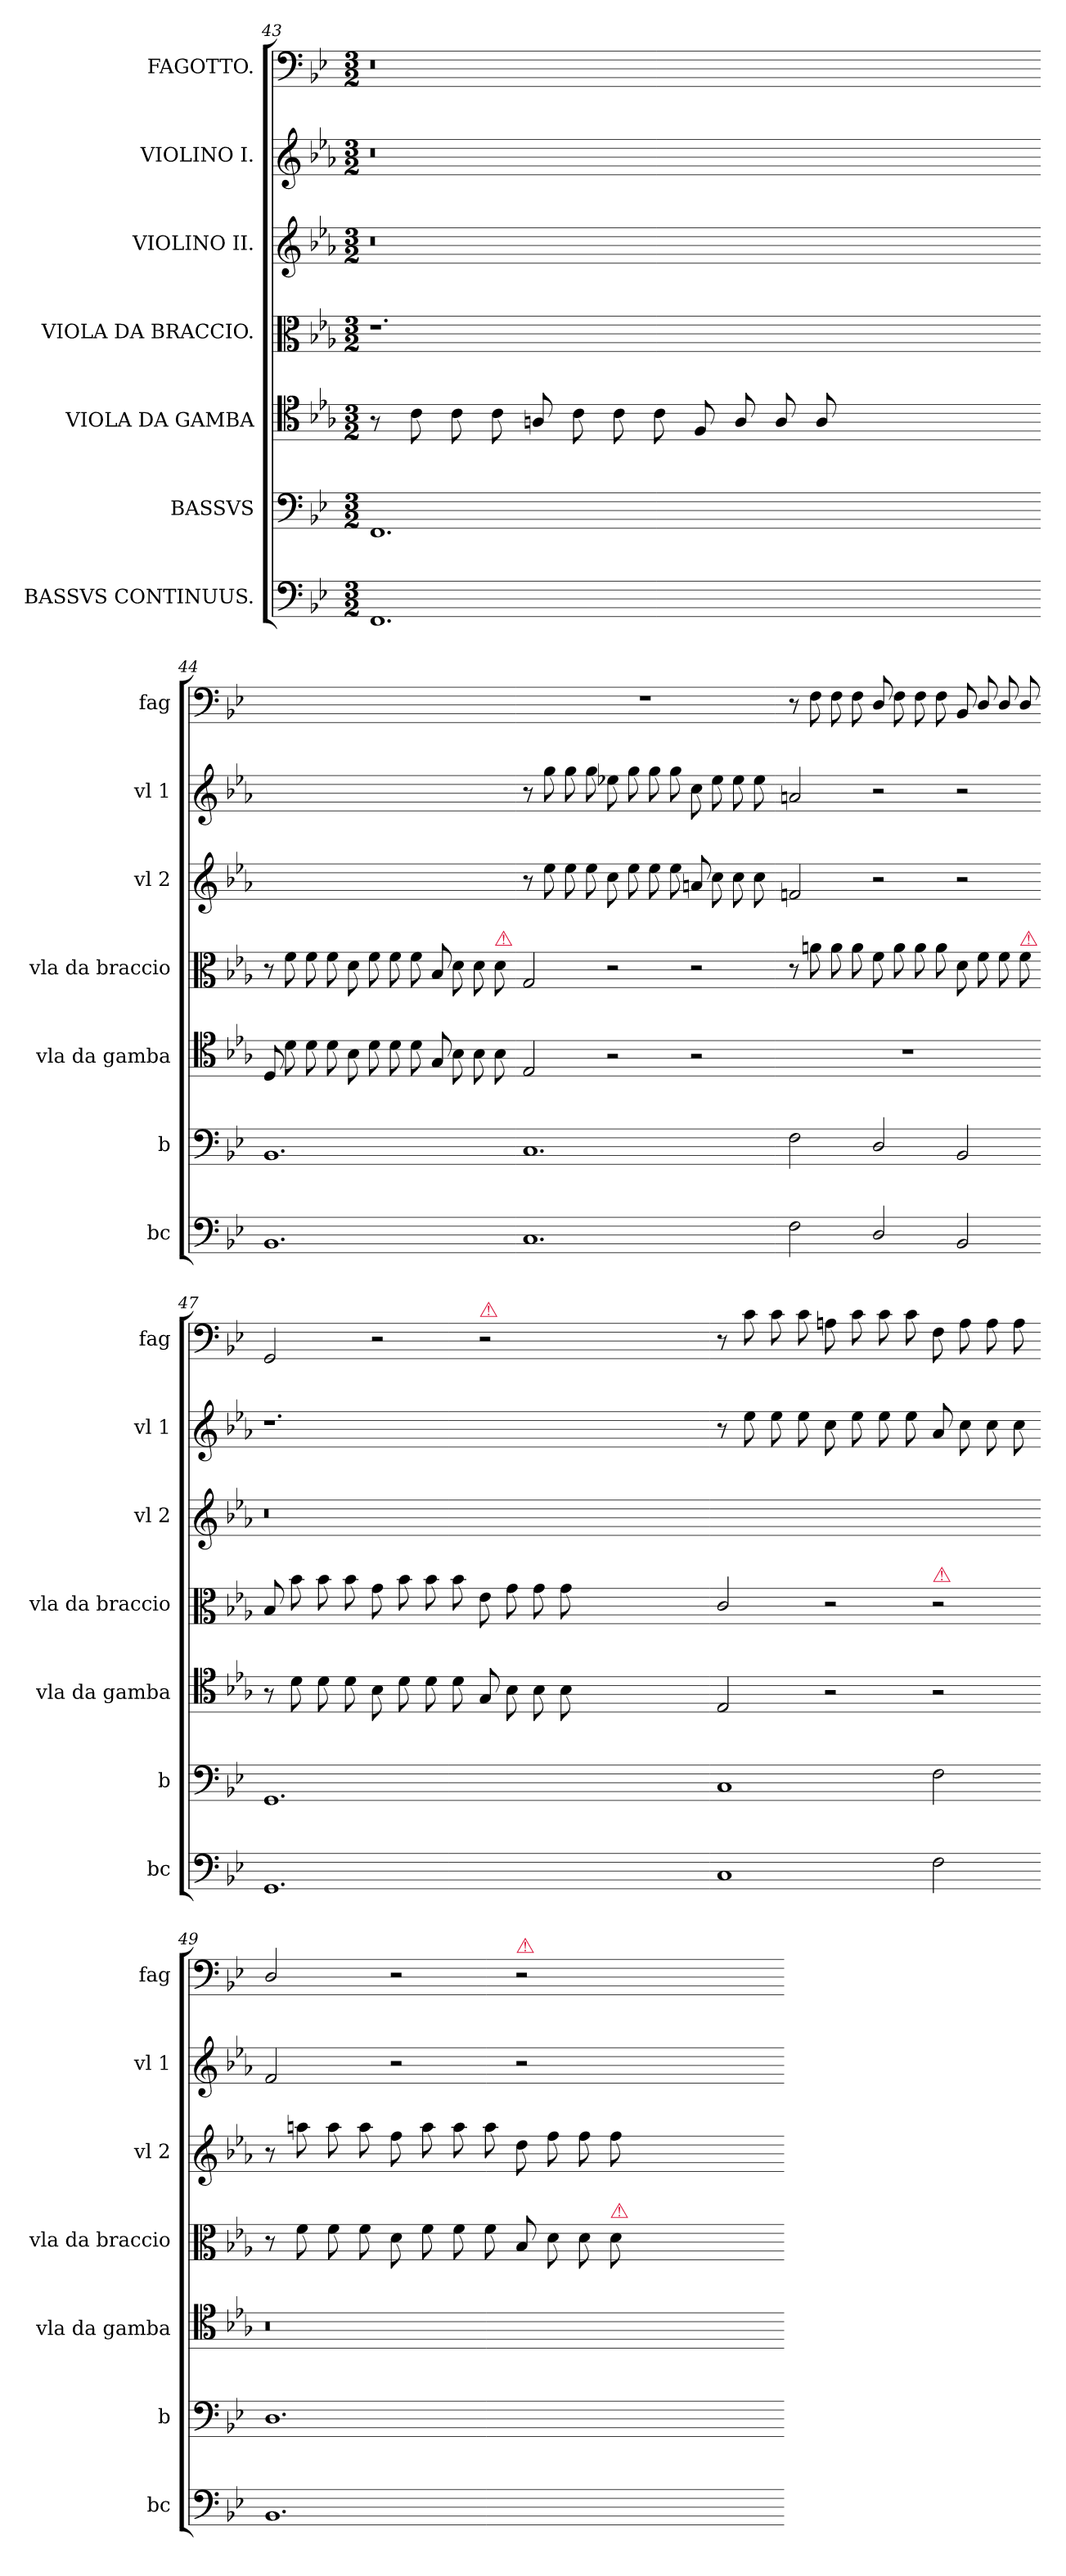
**kern	**kern	**kern	**kern	**kern	**kern	**kern
*part7	*part6	*part5	*part4	*part3	*part2	*part1
*staff7	*staff6	*staff5	*staff4	*staff3	*staff2	*staff1
*I"BASSVS CONTINUUS.	*I"BASSVS	*I"VIOLA DA GAMBA	*I"VIOLA DA BRACCIO.	*I"VIOLINO II.	*I"VIOLINO I.	*I"FAGOTTO.
*I'bc	*I'b	*I'vla da gamba	*I'vla da braccio	*I'vl 2	*I'vl 1	*I'fag
*clefF4	*clefF4	*clefC4	*clefC3	*clefG2	*clefG2	*clefF4
*k[b-e-]	*k[b-e-]	*k[b-e-a-]	*k[b-e-a-]	*k[b-e-a-]	*k[b-e-a-]	*k[b-e-]
*M3/2	*M3/2	*M3/2	*M3/2	*M3/2	*M3/2	*M3/2
=43	=43	=43	=43	=43	=43	=43
!	!	!	!	!LO:N:vis=0	!LO:N:vis=0	!LO:N:vis=0
1.FF	1.FF	8r	1.r	0.r	0.r	0.r
.	.	8c\	.	.	.	.
.	.	8c\	.	.	.	.
.	.	8c\	.	.	.	.
.	.	8A/	.	.	.	.
.	.	8c\	.	.	.	.
.	.	8c\	.	.	.	.
.	.	8c\	.	.	.	.
.	.	8F/	.	.	.	.
.	.	8A/	.	.	.	.
.	.	8A/	.	.	.	.
.	.	8A/	.	.	.	.
1.ryy	1.ryy	1.ryy	1.ryy	.	.	.
=44-	=44-	=44-	=44-	=44-	=44-	=44-
1.BB-	1.BB-	8D/	8r	1.ryy	1.ryy	1.ryy
.	.	8d\	8f\	.	.	.
.	.	8d\	8f\	.	.	.
.	.	8d\	8f\	.	.	.
.	.	8B-\	8d\	.	.	.
.	.	8d\	8f\	.	.	.
.	.	8d\	8f\	.	.	.
.	.	8d\	8f\	.	.	.
.	.	8G/	8B-/	.	.	.
.	.	8B-\	8d\	.	.	.
.	.	8B-\	8d\	.	.	.
!	!	!	!LO:TX:a:color=crimson:t=⚠	!	!	!
.	.	8B-\	8d\	.	.	.
=45-	=45-	=45-	=45-	=45-	=45-	=45-
1.C	1.C	2E-/	2G/	8r	8r	1.r
.	.	.	.	8ee-\	8gg\	.
.	.	.	.	8ee-\	8gg\	.
.	.	.	.	8ee-\	8gg\	.
.	.	2r	2r	8cc\	8ee-X\	.
.	.	.	.	8ee-\	8gg\	.
.	.	.	.	8ee-\	8gg\	.
.	.	.	.	8ee-\	8gg\	.
.	.	2r	2r	8a/	8cc\	.
.	.	.	.	8cc\	8ee-\	.
.	.	.	.	8cc\	8ee-\	.
.	.	.	.	8cc\	8ee-\	.
=46-	=46-	=46-	=46-	=46-	=46-	=46-
2F\	2F\	1.r	8r	2fn/	2a/	8r
.	.	.	8a\	.	.	8F\
.	.	.	8a\	.	.	8F\
.	.	.	8a\	.	.	8F\
2D/	2D/	.	8f\	2r	2r	8D/
.	.	.	8a\	.	.	8F\
.	.	.	8a\	.	.	8F\
.	.	.	8a\	.	.	8F\
2BB-/	2BB-/	.	8d\	2r	2r	8BB-/
.	.	.	8f\	.	.	8D/
.	.	.	8f\	.	.	8D/
!	!	!	!LO:TX:a:color=crimson:t=⚠	!	!	!
.	.	.	8f\	.	.	8D/
=47-	=47-	=47-	=47-	=47-	=47-	=47-
!	!	!	!	!LO:N:vis=0	!	!
1.GG	1.GG	8r	8B-/	0.r	1.r	2GG/
.	.	8d\	8b-\	.	.	.
.	.	8d\	8b-\	.	.	.
.	.	8d\	8b-\	.	.	.
.	.	8B-\	8g\	.	.	2r
.	.	8d\	8b-\	.	.	.
.	.	8d\	8b-\	.	.	.
.	.	8d\	8b-\	.	.	.
!	!	!	!	!	!	!LO:TX:a:color=crimson:t=⚠
.	.	8G/	8e-\	.	.	2r
.	.	8B-\	8g\	.	.	.
.	.	8B-\	8g\	.	.	.
.	.	8B-\	8g\	.	.	.
1.ryy	1.ryy	1.ryy	1.ryy	.	1.ryy	1.ryy
=48-	=48-	=48-	=48-	=48-	=48-	=48-
1C	1C	2E-/	2c/	1.ryy	8r	8r
.	.	.	.	.	8ee-\	8c\
.	.	.	.	.	8ee-\	8c\
.	.	.	.	.	8ee-\	8c\
.	.	2r	2r	.	8cc\	8An\
.	.	.	.	.	8ee-\	8c\
.	.	.	.	.	8ee-\	8c\
.	.	.	.	.	8ee-\	8c\
!	!	!	!LO:TX:a:color=crimson:t=⚠	!	!	!
2F\	2F\	2r	2r	.	8a/	8F\
.	.	.	.	.	8cc\	8A\
.	.	.	.	.	8cc\	8A\
.	.	.	.	.	8cc\	8A\
=49-	=49-	=49-	=49-	=49-	=49-	=49-
!	!	!LO:N:vis=0	!	!	!	!
1.BB-	1.D	0.r	8r	8r	2f/	2D/
.	.	.	8f\	8aa\	.	.
.	.	.	8f\	8aa\	.	.
.	.	.	8f\	8aa\	.	.
.	.	.	8d\	8ff\	2r	2r
.	.	.	8f\	8aa\	.	.
.	.	.	8f\	8aa\	.	.
.	.	.	8f\	8aa\	.	.
!	!	!	!	!	!	!LO:TX:a:color=crimson:t=⚠
.	.	.	8B-/	8dd\	2r	2r
.	.	.	8d\	8ff\	.	.
.	.	.	8d\	8ff\	.	.
!	!	!	!LO:TX:a:color=crimson:t=⚠	!	!	!
.	.	.	8d\	8ff\	.	.
1.ryy	1.ryy	.	1.ryy	1.ryy	1.ryy	1.ryy
=-	=-	=-	=-	=-	=-	=-
*-	*-	*-	*-	*-	*-	*-
